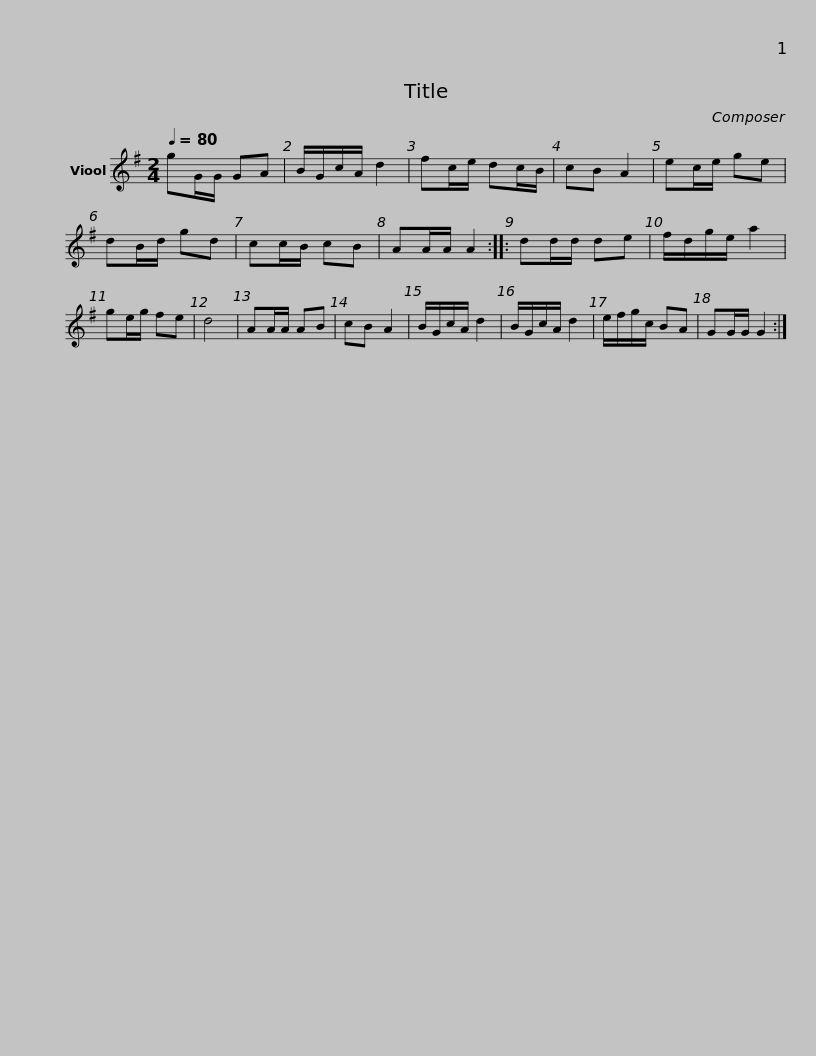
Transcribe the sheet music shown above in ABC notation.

X:1
L:1/8
Q:1/4=80
M:2/4
I:linebreak $
K:G
V:1 treble
V:1
 gG/G/ GA | B/G/c/A/ d2 | fc/e/ dc/B/ | cB A2 |$ ec/e/ ge | %5
 dB/d/ gd | cc/B/ cB | AA/A/ A2 ::$ dd/d/ de | f/d/g/e/ a2 | %10
 ge/g/ fe | d4 | AA/A/ AB |$ cB A2 | B/G/c/A/ d2 | %15
 B/G/c/A/ d2 | e/f/g/c/ BA | GG/G/ G2 :| %18
